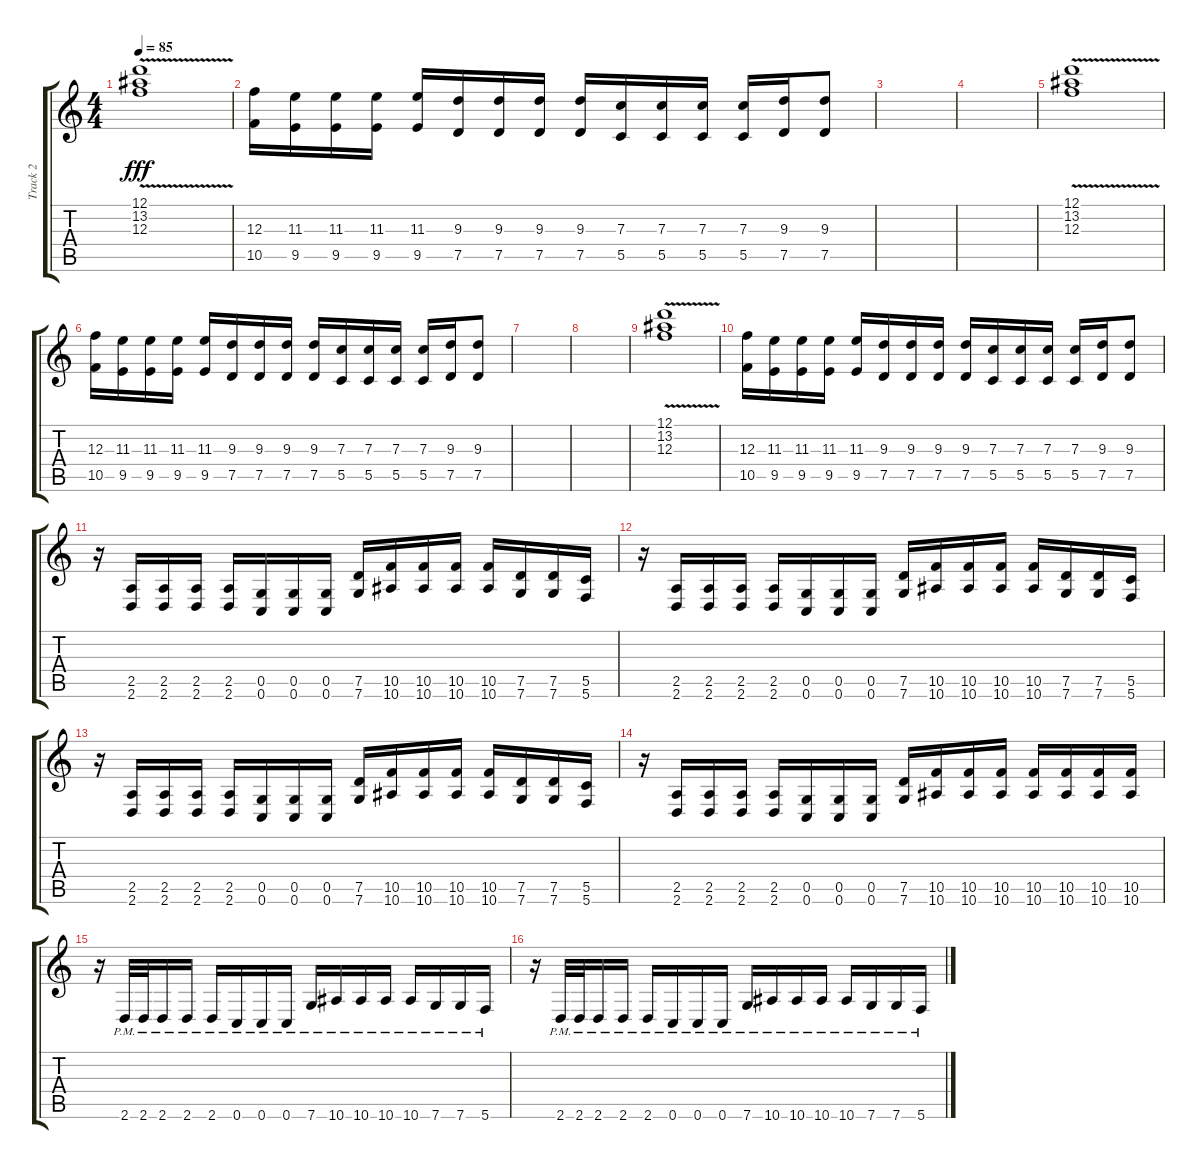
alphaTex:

\track ("Track 2" "Track 2") {instrument overdrivenguitar}
\staff {score tabs}
\tuning (D4 A3 F3 C3 G2 C2) {hide}
\ts (4 4)
\tempo 85
\clef g2
\ks c
(12.1{v} 13.2{v} 12.3{v}).1{dy fff volume 10 instrument electricguitarjazz} |
(12.3 10.5).16 (11.3 9.5).16 (11.3 9.5).16 (11.3 9.5).16 (11.3 9.5).16 (9.3 7.5).16 (9.3 7.5).16 (9.3 7.5).16 (9.3 7.5).16 (7.3 5.5).16 (7.3 5.5).16 (7.3 5.5).16 (7.3 5.5).16 (9.3 7.5).16 (9.3 7.5).8 |
|
|
(12.1{v} 13.2{v} 12.3{v}).1 |
(12.3 10.5).16 (11.3 9.5).16 (11.3 9.5).16 (11.3 9.5).16 (11.3 9.5).16 (9.3 7.5).16 (9.3 7.5).16 (9.3 7.5).16 (9.3 7.5).16 (7.3 5.5).16 (7.3 5.5).16 (7.3 5.5).16 (7.3 5.5).16 (9.3 7.5).16 (9.3 7.5).8 |
|
|
(12.1{v} 13.2{v} 12.3{v}).1{volume 9 instrument electricguitarjazz} |
(12.3 10.5).16 (11.3 9.5).16 (11.3 9.5).16 (11.3 9.5).16 (11.3 9.5).16 (9.3 7.5).16 (9.3 7.5).16 (9.3 7.5).16 (9.3 7.5).16 (7.3 5.5).16 (7.3 5.5).16 (7.3 5.5).16 (7.3 5.5).16 (9.3 7.5).16 (9.3 7.5).8 |
r.16{volume 10 instrument overdrivenguitar} (2.5 2.6).16 (2.5 2.6).16 (2.5 2.6).16 (2.5 2.6).16 (0.5 0.6).16 (0.5 0.6).16 (0.5 0.6).16 (7.5 7.6).16 (10.5 10.6).16 (10.5 10.6).16 (10.5 10.6).16 (10.5 10.6).16 (7.5 7.6).16 (7.5 7.6).16 (5.5 5.6).16 |
r.16 (2.5 2.6).16 (2.5 2.6).16 (2.5 2.6).16 (2.5 2.6).16 (0.5 0.6).16 (0.5 0.6).16 (0.5 0.6).16 (7.5 7.6).16 (10.5 10.6).16 (10.5 10.6).16 (10.5 10.6).16 (10.5 10.6).16 (7.5 7.6).16 (7.5 7.6).16 (5.5 5.6).16 |
r.16 (2.5 2.6).16 (2.5 2.6).16 (2.5 2.6).16 (2.5 2.6).16 (0.5 0.6).16 (0.5 0.6).16 (0.5 0.6).16 (7.5 7.6).16 (10.5 10.6).16 (10.5 10.6).16 (10.5 10.6).16 (10.5 10.6).16 (7.5 7.6).16 (7.5 7.6).16 (5.5 5.6).16 |
r.16 (2.5 2.6).16 (2.5 2.6).16 (2.5 2.6).16 (2.5 2.6).16 (0.5 0.6).16 (0.5 0.6).16 (0.5 0.6).16 (7.5 7.6).16 (10.5 10.6).16 (10.5 10.6).16 (10.5 10.6).16 (10.5 10.6).16 (10.5 10.6).16 (10.5 10.6).16 (10.5 10.6).16 |
r.16{volume 15} 2.6{pm}.32 2.6{pm}.32 2.6{pm}.16 2.6{pm}.16 2.6{pm}.16 0.6{pm}.16 0.6{pm}.16 0.6{pm}.16 7.6{pm}.16 10.6{pm}.16 10.6{pm}.16 10.6{pm}.16 10.6{pm}.16 7.6{pm}.16 7.6{pm}.16 5.6{pm}.16 |
r.16 2.6{pm}.32 2.6{pm}.32 2.6{pm}.16 2.6{pm}.16 2.6{pm}.16 0.6{pm}.16 0.6{pm}.16 0.6{pm}.16 7.6{pm}.16 10.6{pm}.16 10.6{pm}.16 10.6{pm}.16 10.6{pm}.16 7.6{pm}.16 7.6{pm}.16 5.6{pm}.16
